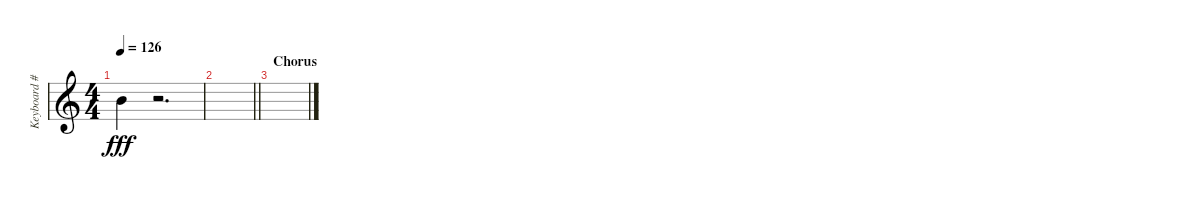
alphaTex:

\track ("Keyboard #1" "Keyboard #") {instrument electricgrandpiano}
\staff {score}
\tuning (E4 B3 G3 D3 A2 E2 B1) {hide}
\ts (4 4)
\tempo 126
\clef g2
\ks c
7.1.4{dy fff} r.2{d} |
\barLineRight lightlight
|
\section ("" "Chorus")
